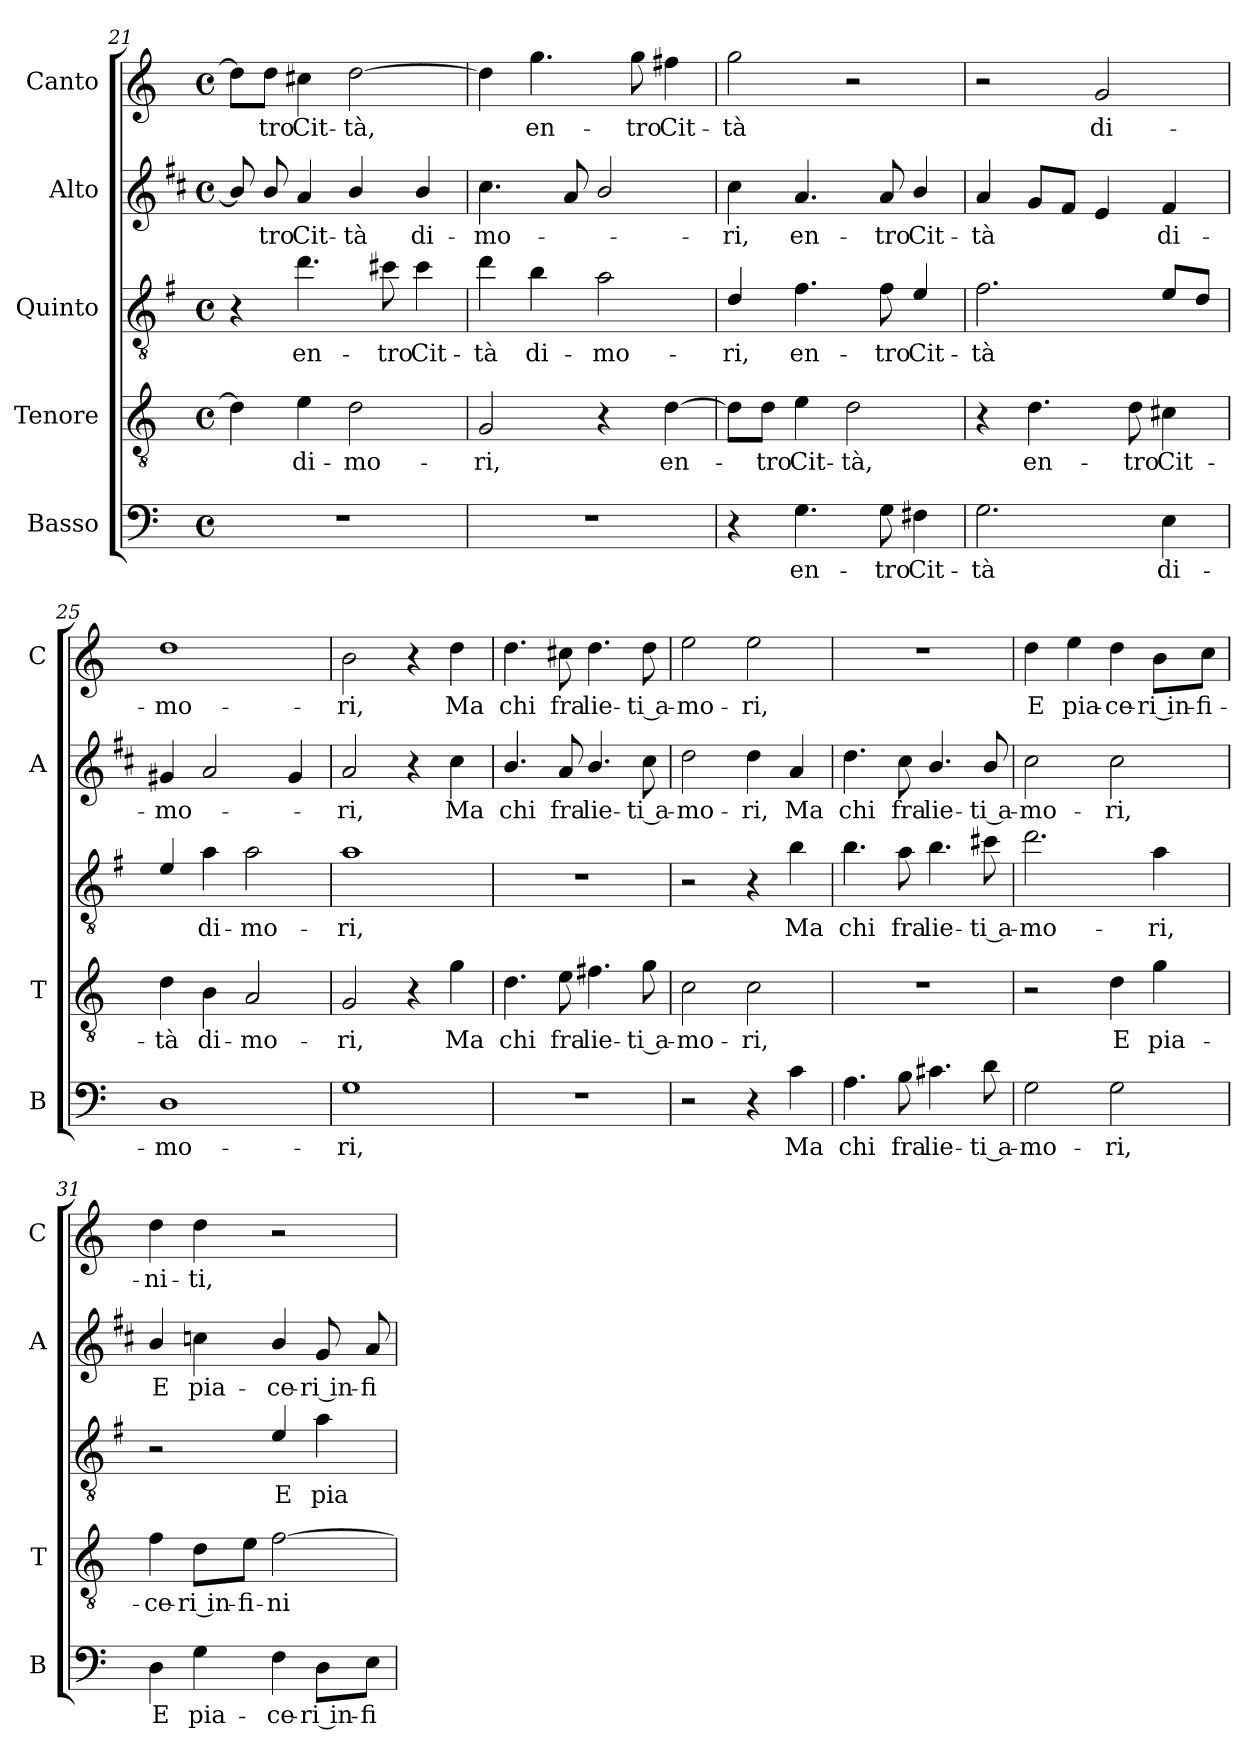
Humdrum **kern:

**kern	**text	**kern	**text	**kern	**text	**kern	**text	**kern	**text
*part5	*part5	*part4	*part4	*part3	*part3	*part2	*part2	*part1	*part1
*staff5	*staff5	*staff4	*staff4	*staff3	*staff3	*staff2	*staff2	*staff1	*staff1
*I"Basso	*	*I"Tenore	*	*I"Quinto	*	*I"Alto	*	*I"Canto	*
*I'B	*	*I'T	*	*	*	*I'A	*	*I'C	*
*clefF4	*	*clefGv2	*	*clefGv2	*	*clefG2	*	*clefG2	*
*	*	*	*	*ITrd4c7	*	*ITrd1c2	*	*	*
*k[]	*	*k[]	*	*k[]	*	*k[]	*	*k[]	*
*C:	*	*C:	*	*C:	*	*C:	*	*C:	*
*M4/4	*	*M4/4	*	*M4/4	*	*M4/4	*	*M4/4	*
*met(c)	*	*met(c)	*	*met(c)	*	*met(c)	*	*met(c)	*
=21	=21	=21	=21	=21	=21	=21	=21	=21	=21
1r	.	4d\]	.	4r	.	8a/]	.	8dd\L]	.
!	!	!	!	!	!	!	!LO:LY:b	!	!LO:LY:b
.	.	.	.	.	.	8a/	-tro	8dd\J	-tro
!	!	!	!LO:LY:b	!	!LO:LY:b	!	!LO:LY:b	!	!LO:LY:b
.	.	4e\	di-	4.g\	en-	4g/	Cit-	4cc#X\	Cit-
!	!	!	!LO:LY:b	!	!	!	!LO:LY:b	!	!LO:LY:b
.	.	2d\	-mo-	.	.	4a/	-tà	[2dd\	-tà,
!	!	!	!	!	!LO:LY:b	!	!	!	!
.	.	.	.	8f#X\	-tro	.	.	.	.
!	!	!	!	!	!LO:LY:b	!	!LO:LY:b	!	!
.	.	.	.	4f#\	Cit-	4a/	di-	.	.
=22	=22	=22	=22	=22	=22	=22	=22	=22	=22
!	!	!	!LO:LY:b	!	!LO:LY:b	!	!LO:LY:b	!	!
1r	.	2G/	-ri,	4g\	-tà	4.b\	-mo-	4dd\]	.
!	!	!	!	!	!LO:LY:b	!	!	!	!LO:LY:b
.	.	.	.	4e\	di-	.	.	4.gg\	en-
.	.	.	.	.	.	8g/	.	.	.
!	!	!	!	!	!LO:LY:b	!	!	!	!
.	.	4r	.	2d\	-mo-	2a/	.	.	.
!	!	!	!	!	!	!	!	!	!LO:LY:b
.	.	.	.	.	.	.	.	8gg\	-tro
!	!	!	!LO:LY:b	!	!	!	!	!	!LO:LY:b
.	.	[4d\	en-	.	.	.	.	4ff#X\	Cit-
=23	=23	=23	=23	=23	=23	=23	=23	=23	=23
!	!	!	!	!	!LO:LY:b	!	!LO:LY:b	!	!LO:LY:b
4r	.	8d\L]	.	4G/	-ri,	4b\	-ri,	2gg\	-tà
!	!	!	!LO:LY:b	!	!	!	!	!	!
.	.	8d\J	-tro	.	.	.	.	.	.
!	!LO:LY:b	!	!LO:LY:b	!	!LO:LY:b	!	!LO:LY:b	!	!
4.G\	en-	4e\	Cit-	4.B\	en-	4.g/	en-	.	.
!	!	!	!LO:LY:b	!	!	!	!	!	!
.	.	2d\	-tà,	.	.	.	.	2r	.
!	!LO:LY:b	!	!	!	!LO:LY:b	!	!LO:LY:b	!	!
8G\	-tro	.	.	8B\	-tro	8g/	-tro	.	.
!	!LO:LY:b	!	!	!	!LO:LY:b	!	!LO:LY:b	!	!
4F#X\	Cit-	.	.	4A/	Cit-	4a/	Cit-	.	.
!!LO:LB:g=z
=24	=24	=24	=24	=24	=24	=24	=24	=24	=24
!	!LO:LY:b	!	!	!	!LO:LY:b	!	!LO:LY:b	!	!
2.G\	-tà	4r	.	2.B\	-tà	4g/	-tà	2r	.
!	!	!	!LO:LY:b	!	!	!	!	!	!
.	.	4.d\	en-	.	.	8f/L	.	.	.
.	.	.	.	.	.	8e/J	.	.	.
!	!	!	!	!	!	!	!	!	!LO:LY:b
.	.	.	.	.	.	4d/	.	2g/	di-
!	!	!	!LO:LY:b	!	!	!	!	!	!
.	.	8d\	-tro	.	.	.	.	.	.
!	!LO:LY:b	!	!LO:LY:b	!	!	!	!LO:LY:b	!	!
4E\	di-	4c#X\	Cit-	8A/L	.	4e/	di-	.	.
.	.	.	.	8G/J	.	.	.	.	.
=25	=25	=25	=25	=25	=25	=25	=25	=25	=25
!	!LO:LY:b	!	!LO:LY:b	!	!	!	!LO:LY:b	!	!LO:LY:b
1D	-mo-	4d\	-tà	4A/	.	4f#X/	-mo-	1dd	-mo-
!	!	!	!LO:LY:b	!	!LO:LY:b	!	!	!	!
.	.	4B\	di-	4d\	di-	2g/	.	.	.
!	!	!	!LO:LY:b	!	!LO:LY:b	!	!	!	!
.	.	2A/	-mo-	2d\	-mo-	.	.	.	.
.	.	.	.	.	.	4f#/	.	.	.
=26	=26	=26	=26	=26	=26	=26	=26	=26	=26
!	!LO:LY:b	!	!LO:LY:b	!	!LO:LY:b	!	!LO:LY:b	!	!LO:LY:b
1G	-ri,	2G/	-ri,	1d	-ri,	2g/	-ri,	2b\	-ri,
.	.	4r	.	.	.	4r	.	4r	.
!	!	!	!LO:LY:b	!	!	!	!LO:LY:b	!	!LO:LY:b
.	.	4g\	Ma	.	.	4b\	Ma	4dd\	Ma
=27	=27	=27	=27	=27	=27	=27	=27	=27	=27
!	!	!	!LO:LY:b	!	!	!	!LO:LY:b	!	!LO:LY:b
1r	.	4.d\	chi	1r	.	4.a/	chi	4.dd\	chi
!	!	!	!LO:LY:b	!	!	!	!LO:LY:b	!	!LO:LY:b
.	.	8e\	fra	.	.	8g/	fra	8cc#X\	fra
!	!	!	!LO:LY:b	!	!	!	!LO:LY:b	!	!LO:LY:b
.	.	4.f#X\	lie-	.	.	4.a/	lie-	4.dd\	lie-
!	!	!	!LO:LY:b	!	!	!	!LO:LY:b	!	!LO:LY:b
.	.	8g\	-ti a-	.	.	8b\	-ti a-	8dd\	-ti a-
=28	=28	=28	=28	=28	=28	=28	=28	=28	=28
!	!	!	!LO:LY:b	!	!	!	!LO:LY:b	!	!LO:LY:b
2r	.	2c\	-mo-	2r	.	2cc\	-mo-	2ee\	-mo-
!	!	!	!LO:LY:b	!	!	!	!LO:LY:b	!	!LO:LY:b
4r	.	2c\	-ri,	4r	.	4cc\	-ri,	2ee\	-ri,
!	!LO:LY:b	!	!	!	!LO:LY:b	!	!LO:LY:b	!	!
4c\	Ma	.	.	4e\	Ma	4g/	Ma	.	.
=29	=29	=29	=29	=29	=29	=29	=29	=29	=29
!	!LO:LY:b	!	!	!	!LO:LY:b	!	!LO:LY:b	!	!
4.A\	chi	1r	.	4.e\	chi	4.cc\	chi	1r	.
!	!LO:LY:b	!	!	!	!LO:LY:b	!	!LO:LY:b	!	!
8B\	fra	.	.	8d\	fra	8b\	fra	.	.
!	!LO:LY:b	!	!	!	!LO:LY:b	!	!LO:LY:b	!	!
4.c#X\	lie-	.	.	4.e\	lie-	4.a/	lie-	.	.
!	!LO:LY:b	!	!	!	!LO:LY:b	!	!LO:LY:b	!	!
8d\	-ti a-	.	.	8f#X\	-ti a-	8a/	-ti a-	.	.
=30	=30	=30	=30	=30	=30	=30	=30	=30	=30
!	!LO:LY:b	!	!	!	!LO:LY:b	!	!LO:LY:b	!	!LO:LY:b
2G\	-mo-	2r	.	2.g\	-mo-	2b\	-mo-	4dd\	E
!	!	!	!	!	!	!	!	!	!LO:LY:b
.	.	.	.	.	.	.	.	4ee\	pia-
!	!LO:LY:b	!	!LO:LY:b	!	!	!	!LO:LY:b	!	!LO:LY:b
2G\	-ri,	4d\	E	.	.	2b\	-ri,	4dd\	-ce-
!	!	!	!LO:LY:b	!	!LO:LY:b	!	!	!	!LO:LY:b
.	.	4g\	pia-	4d\	-ri,	.	.	8b\L	-ri in-
!	!	!	!	!	!	!	!	!	!LO:LY:b
.	.	.	.	.	.	.	.	8cc\J	-fi-
!!LO:LB:g=z
=31	=31	=31	=31	=31	=31	=31	=31	=31	=31
!	!LO:LY:b	!	!LO:LY:b	!	!	!	!LO:LY:b	!	!LO:LY:b
4D\	E	4f\	-ce-	2r	.	4a/	E	4dd\	-ni-
!	!LO:LY:b	!	!LO:LY:b	!	!	!	!LO:LY:b	!	!LO:LY:b
4G\	pia-	8d\L	-ri in-	.	.	4b-X\	pia-	4dd\	-ti,
!	!	!	!LO:LY:b	!	!	!	!	!	!
.	.	8e\J	-fi-	.	.	.	.	.	.
!	!LO:LY:b	!	!LO:LY:b	!	!LO:LY:b	!	!LO:LY:b	!	!
4F\	-ce-	[2f\	-ni-	4A/	E	4a/	-ce-	2r	.
!	!LO:LY:b	!	!	!	!LO:LY:b	!	!LO:LY:b	!	!
8D\L	-ri in-	.	.	4d\	pia-	8f/	-ri in-	.	.
!	!LO:LY:b	!	!	!	!	!	!LO:LY:b	!	!
8E\J	-fi-	.	.	.	.	8g/	-fi-	.	.
=	=	=	=	=	=	=	=	=	=
*-	*-	*-	*-	*-	*-	*-	*-	*-	*-
